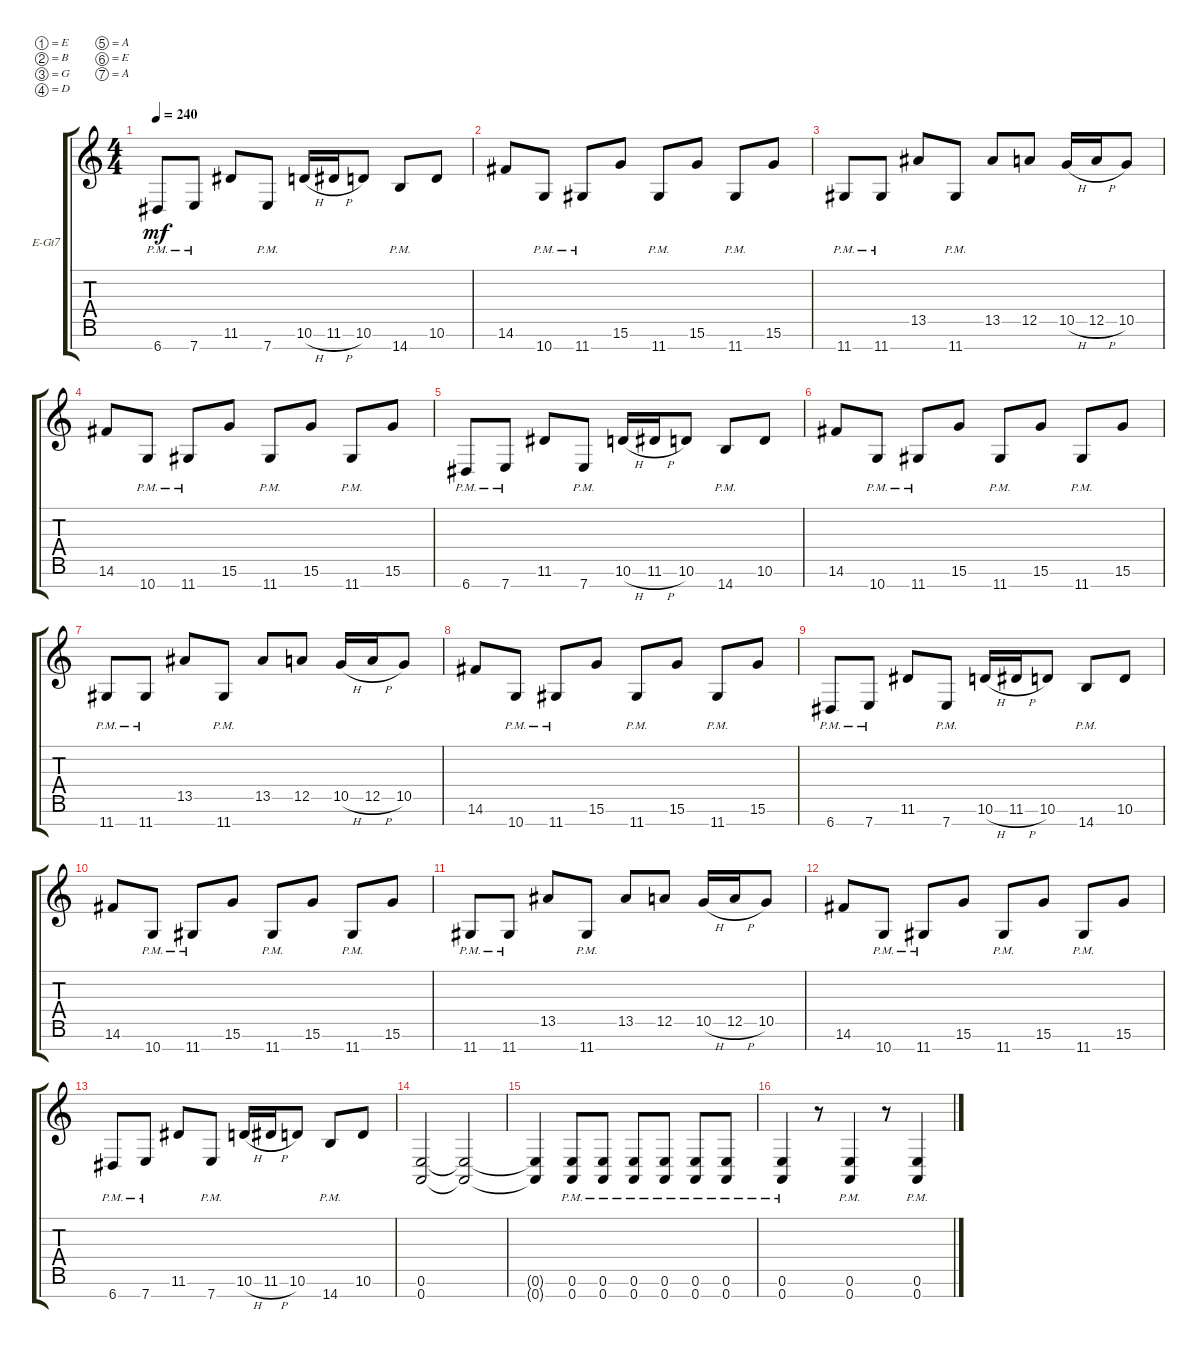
\defaultSystemsLayout 4
\bracketExtendMode groupsimilarinstruments
\firstSystemTrackNameOrientation horizontal
\otherSystemsTrackNameOrientation horizontal
\track ("Electric Guitar" "E-Gt7") {instrument distortionguitar}
\staff {score tabs}
\tuning (E4 B3 G3 D3 A2 E2 A1)
\ts (4 4)
\tempo 240
\clef g2
\ks c
6.7{pm}.8{dy mf} 7.7{pm}.8 11.6.8 7.7{pm}.8 10.6{h}.16 11.6{h}.16 10.6.8 14.7{pm}.8 10.6.8 |
14.6.8 10.7{pm}.8 11.7{pm}.8 15.6.8 11.7{pm}.8 15.6.8 11.7{pm}.8 15.6.8 |
11.7{pm}.8 11.7{pm}.8 13.5.8 11.7{pm}.8 13.5.8 12.5.8 10.5{h}.16 12.5{h}.16 10.5.8 |
14.6.8 10.7{pm}.8 11.7{pm}.8 15.6.8 11.7{pm}.8 15.6.8 11.7{pm}.8 15.6.8 |
6.7{pm}.8 7.7{pm}.8 11.6.8 7.7{pm}.8 10.6{h}.16 11.6{h}.16 10.6.8 14.7{pm}.8 10.6.8 |
14.6.8 10.7{pm}.8 11.7{pm}.8 15.6.8 11.7{pm}.8 15.6.8 11.7{pm}.8 15.6.8 |
11.7{pm}.8 11.7{pm}.8 13.5.8 11.7{pm}.8 13.5.8 12.5.8 10.5{h}.16 12.5{h}.16 10.5.8 |
14.6.8 10.7{pm}.8 11.7{pm}.8 15.6.8 11.7{pm}.8 15.6.8 11.7{pm}.8 15.6.8 |
6.7{pm}.8 7.7{pm}.8 11.6.8 7.7{pm}.8 10.6{h}.16 11.6{h}.16 10.6.8 14.7{pm}.8 10.6.8 |
14.6.8 10.7{pm}.8 11.7{pm}.8 15.6.8 11.7{pm}.8 15.6.8 11.7{pm}.8 15.6.8 |
11.7{pm}.8 11.7{pm}.8 13.5.8 11.7{pm}.8 13.5.8 12.5.8 10.5{h}.16 12.5{h}.16 10.5.8 |
14.6.8 10.7{pm}.8 11.7{pm}.8 15.6.8 11.7{pm}.8 15.6.8 11.7{pm}.8 15.6.8 |
6.7{pm}.8 7.7{pm}.8 11.6.8 7.7{pm}.8 10.6{h}.16 11.6{h}.16 10.6.8 14.7{pm}.8 10.6.8 |
(0.7 0.6).2 (0.7{t} 0.6{t}).2 |
(0.7{t} 0.6{t}).4 (0.6{pm} 0.7{pm}).8 (0.6{pm} 0.7{pm}).8 (0.6{pm} 0.7{pm}).8 (0.6{pm} 0.7{pm}).8 (0.6{pm} 0.7{pm}).8 (0.6{pm} 0.7{pm}).8 |
(0.6{pm} 0.7{pm}).4 r.8 (0.6{pm} 0.7{pm}).4 r.8 (0.6{pm} 0.7{pm}).4
